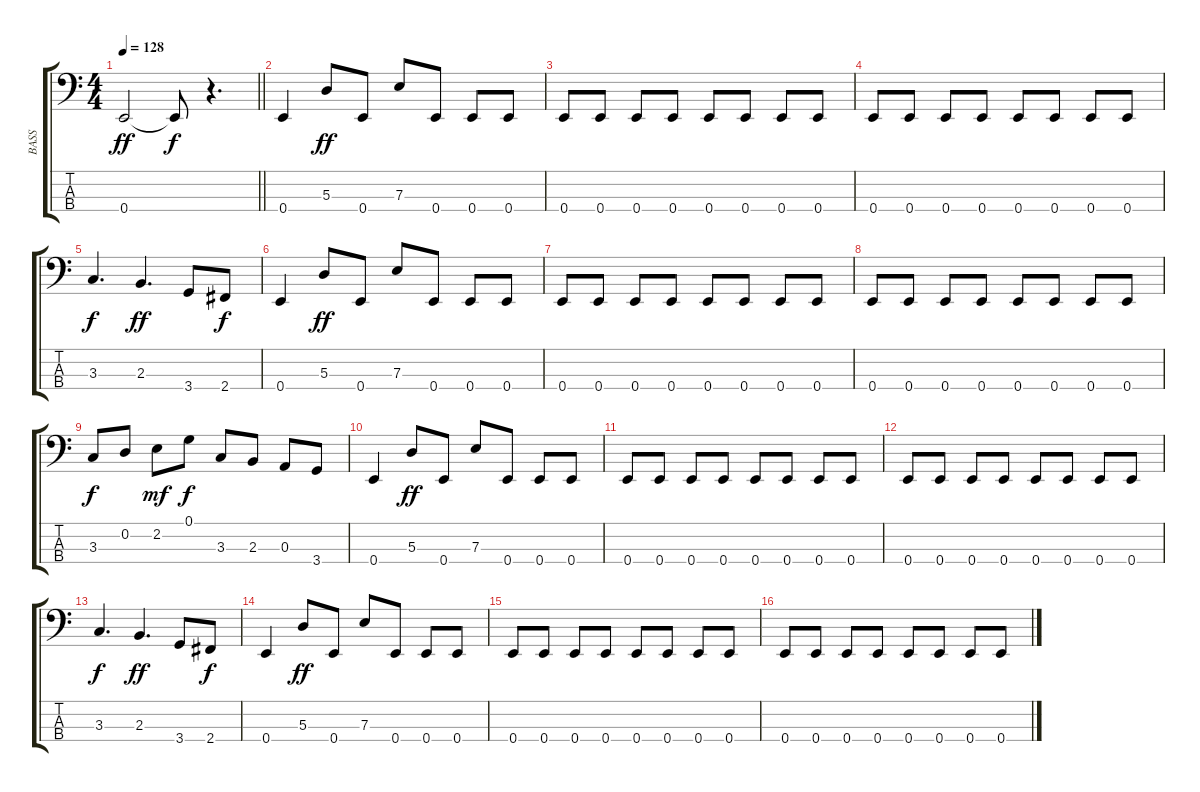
\track ("BASS" "BASS") {instrument electricbassfinger}
\staff {score tabs}
\tuning (G2 D2 A1 E1) {hide}
\ts (4 4)
\tempo 128
\clef f4
\barLineRight lightlight
\ks c
0.4.2{dy ff} 0.4{t}.8{dy f} r.4{d} |
0.4.4 5.3.8{dy ff} 0.4.8 7.3.8 0.4.8 0.4.8 0.4.8 |
0.4.8 0.4.8 0.4.8 0.4.8 0.4.8 0.4.8 0.4.8 0.4.8 |
0.4.8 0.4.8 0.4.8 0.4.8 0.4.8 0.4.8 0.4.8 0.4.8 |
3.3.4{d dy f} 2.3.4{d dy ff} 3.4.8 2.4.8{dy f} |
0.4.4 5.3.8{dy ff} 0.4.8 7.3.8 0.4.8 0.4.8 0.4.8 |
0.4.8 0.4.8 0.4.8 0.4.8 0.4.8 0.4.8 0.4.8 0.4.8 |
0.4.8 0.4.8 0.4.8 0.4.8 0.4.8 0.4.8 0.4.8 0.4.8 |
3.3.8{dy f} 0.2.8 2.2.8{dy mf} 0.1.8{dy f} 3.3.8 2.3.8 0.3.8 3.4.8 |
0.4.4 5.3.8{dy ff} 0.4.8 7.3.8 0.4.8 0.4.8 0.4.8 |
0.4.8 0.4.8 0.4.8 0.4.8 0.4.8 0.4.8 0.4.8 0.4.8 |
0.4.8 0.4.8 0.4.8 0.4.8 0.4.8 0.4.8 0.4.8 0.4.8 |
3.3.4{d dy f} 2.3.4{d dy ff} 3.4.8 2.4.8{dy f} |
0.4.4 5.3.8{dy ff} 0.4.8 7.3.8 0.4.8 0.4.8 0.4.8 |
0.4.8 0.4.8 0.4.8 0.4.8 0.4.8 0.4.8 0.4.8 0.4.8 |
0.4.8 0.4.8 0.4.8 0.4.8 0.4.8 0.4.8 0.4.8 0.4.8
